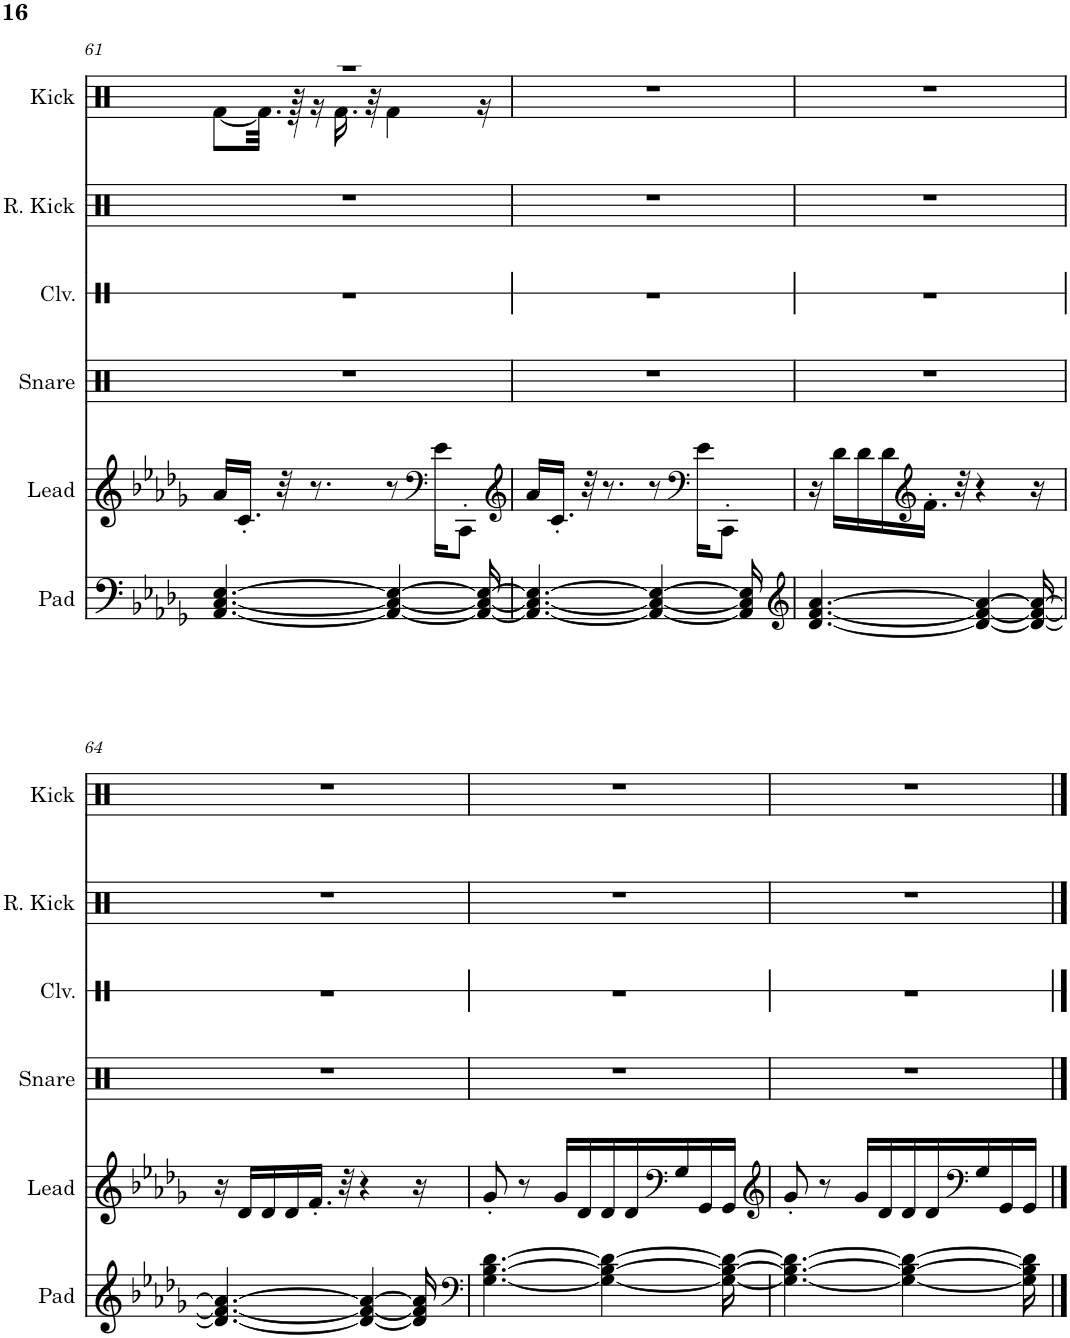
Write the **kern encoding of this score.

**kern	**kern	**kern	**kern	**kern	**kern
*part6	*part5	*part4	*part3	*part2	*part1
*staff6	*staff5	*staff4	*staff3	*staff2	*staff1
*I"Pad	*I"Lead	*I"Snare	*I"Claves	*I"Reverb Kick	*I"Kick
*I'Pad	*I'Lead	*I'Snare	*I'Clv.	*I'R. Kick	*I'Kick
!!LO:PB:g=z
*clefF4	*clefG2	*clefX	*clefX	*clefX	*clefX
*k[b-e-a-d-g-]	*k[b-e-a-d-g-]	*k[b-e-a-d-g-]	*k[b-e-a-d-g-]	*k[b-e-a-d-g-]	*k[b-e-a-d-g-]
*M11/16	*M11/16	*M11/16	*M11/16	*M11/16	*M11/16
=61	=61	=61	=61	=61	=61
*	*	*	*	*	*^
[4.AA-/ [4.C/ [4.E-/	16a-/LL	16%11r	16%11r	16%11r	16%11r	[8Rf\L
.	16.c'/JJ	.	.	.	.	.
.	.	.	.	.	.	32.Rf\Jkk]
.	32r	.	.	.	.	.
.	.	.	.	.	.	64r
.	8.r	.	.	.	.	16r
.	.	.	.	.	.	16.Rf\
.	.	.	.	.	.	32r
4AA-/_ 4C/_ 4E-/_	8r	.	.	.	.	4Rf\
*	*clefF4	*	*	*	*	*
.	16e-\KL	.	.	.	.	.
.	8CC'\J	.	.	.	.	.
16AA-/_ 16C/_ 16E-/_	.	.	.	.	.	16r
*	*	*	*	*	*v	*v
=62	=62	=62	=62	=62	=62
*	*clefG2	*	*	*	*
4.AA-/_ 4.C/_ 4.E-/_	16a-/LL	16%11r	16%11r	16%11r	16%11r
.	16.c'/JJ	.	.	.	.
.	32r	.	.	.	.
.	8.r	.	.	.	.
4AA-/_ 4C/_ 4E-/_	8r	.	.	.	.
*	*clefF4	*	*	*	*
.	16e-\KL	.	.	.	.
.	8CC'\J	.	.	.	.
16AA-/] 16C/] 16E-/]	.	.	.	.	.
=63	=63	=63	=63	=63	=63
*clefG2	*	*	*	*	*
[4.d-/ [4.f/ [4.a-/	16r	16%11r	16%11r	16%11r	16%11r
.	16d-\LL	.	.	.	.
.	16d-\	.	.	.	.
.	16d-\	.	.	.	.
*	*clefG2	*	*	*	*
.	16.f'\JJ	.	.	.	.
.	32r	.	.	.	.
4d-/_ 4f/_ 4a-/_	4r	.	.	.	.
16d-/_ 16f/_ 16a-/_	16r	.	.	.	.
!!LO:LB:g=z
=64	=64	=64	=64	=64	=64
4.d-/_ 4.f/_ 4.a-/_	16r	16%11r	16%11r	16%11r	16%11r
.	16d-/LL	.	.	.	.
.	16d-/	.	.	.	.
.	16d-/	.	.	.	.
.	16.f'/JJ	.	.	.	.
.	32r	.	.	.	.
4d-/_ 4f/_ 4a-/_	4r	.	.	.	.
16d-/] 16f/] 16a-/]	16r	.	.	.	.
=65	=65	=65	=65	=65	=65
*clefF4	*	*	*	*	*
[4.G-\ [4.B-\ [4.d-\	8g-'/	16%11r	16%11r	16%11r	16%11r
.	8r	.	.	.	.
.	16g-/LL	.	.	.	.
.	16d-/	.	.	.	.
4G-\_ 4B-\_ 4d-\_	16d-/	.	.	.	.
.	16d-/	.	.	.	.
*	*clefF4	*	*	*	*
.	16G-/	.	.	.	.
.	16GG-/	.	.	.	.
16G-\_ 16B-\_ 16d-\_	16GG-/JJ	.	.	.	.
=66	=66	=66	=66	=66	=66
*	*clefG2	*	*	*	*
4.G-\_ 4.B-\_ 4.d-\_	8g-'/	16%11r	16%11r	16%11r	16%11r
.	8r	.	.	.	.
.	16g-/LL	.	.	.	.
.	16d-/	.	.	.	.
4G-\_ 4B-\_ 4d-\_	16d-/	.	.	.	.
.	16d-/	.	.	.	.
*	*clefF4	*	*	*	*
.	16G-/	.	.	.	.
.	16GG-/	.	.	.	.
16G-\] 16B-\] 16d-\]	16GG-/JJ	.	.	.	.
==	==	==	==	==	==
*-	*-	*-	*-	*-	*-
